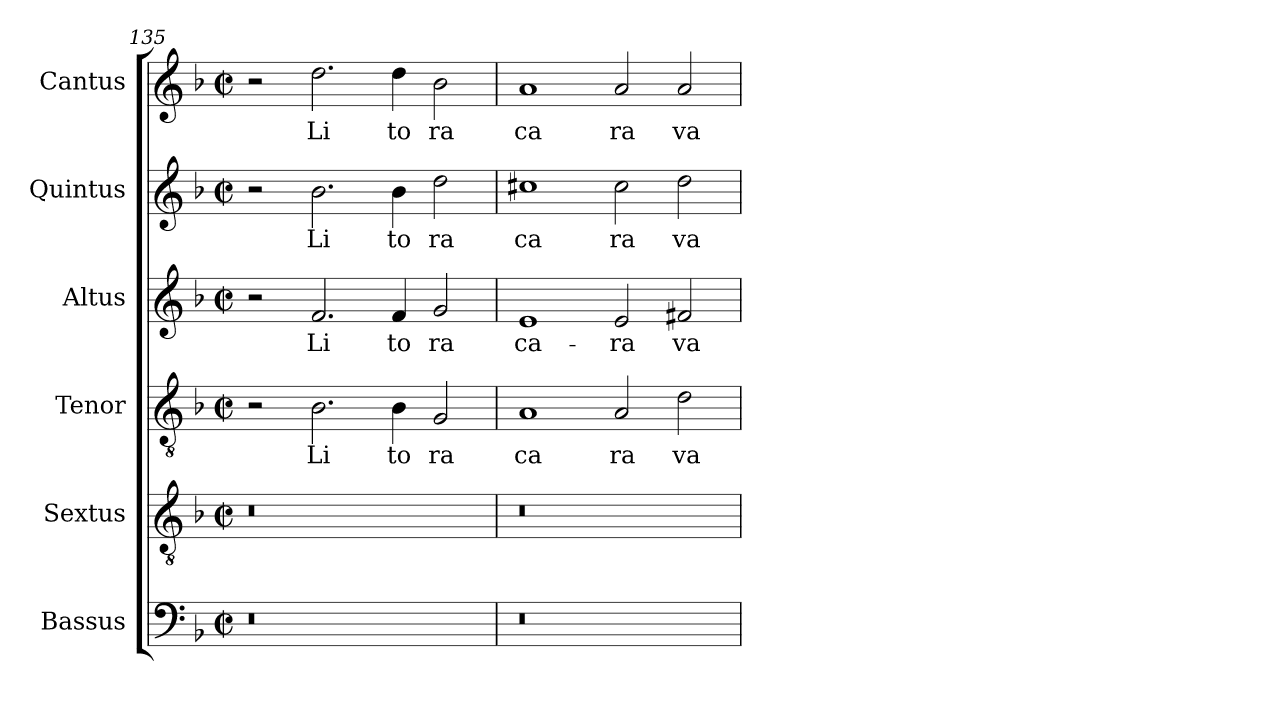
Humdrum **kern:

**kern	**kern	**kern	**text	**kern	**text	**kern	**text	**kern	**text
*part6	*part5	*part4	*part4	*part3	*part3	*part2	*part2	*part1	*part1
*staff6	*staff5	*staff4	*staff4	*staff3	*staff3	*staff2	*staff2	*staff1	*staff1
*I"Bassus	*I"Sextus	*I"Tenor	*	*I"Altus	*	*I"Quintus	*	*I"Cantus	*
*I'Bassus	*	*I'Tenor	*	*I'Altus	*	*I'Quintus	*	*I'Cantus	*
*clefF4	*clefGv2	*clefGv2	*	*clefG2	*	*clefG2	*	*clefG2	*
*k[b-]	*k[b-]	*k[b-]	*	*k[b-]	*	*k[b-]	*	*k[b-]	*
*F:	*F:	*F:	*	*F:	*	*F:	*	*F:	*
*M2/2	*M2/2	*M2/2	*	*M2/2	*	*M2/2	*	*M2/2	*
*met(c|)	*met(c|)	*met(c|)	*	*met(c|)	*	*met(c|)	*	*met(c|)	*
=135	=135	=135	=135	=135	=135	=135	=135	=135	=135
0r	0r	2r	.	2r	.	2r	.	2r	.
!	!	!	!LO:LY:b:cj	!	!LO:LY:b:cj	!	!LO:LY:b:cj	!	!LO:LY:b:cj
.	.	2.B-\	Li	2.f/	Li	2.b-\	Li	2.dd\	Li
!	!	!	!LO:LY:b:cj	!	!LO:LY:b:cj	!	!LO:LY:b:cj	!	!LO:LY:b:cj
.	.	4B-\	to	4f/	to	4b-\	to	4dd\	to
!	!	!	!LO:LY:b:cj	!	!LO:LY:b:cj	!	!LO:LY:b:cj	!	!LO:LY:b:cj
.	.	2G/	ra	2g/	ra	2dd\	ra	2b-\	ra
!!LO:LB:g=z
=136	=136	=136	=136	=136	=136	=136	=136	=136	=136
!	!	!	!LO:LY:b:cj	!	!LO:LY:b:cj	!	!LO:LY:b:cj	!	!LO:LY:b:cj
0r	0r	1A	ca	1e	ca-	1cc#X	ca	1a	ca
!	!	!	!LO:LY:b:cj	!	!LO:LY:b:cj	!	!LO:LY:b:cj	!	!LO:LY:b:cj
.	.	2A/	ra	2e/	-ra	2cc#\	ra	2a/	ra
!	!	!	!LO:LY:b:cj	!	!LO:LY:b:cj	!	!LO:LY:b:cj	!	!LO:LY:b:cj
.	.	2d\	va	2f#X/	va-	2dd\	va	2a/	va
=	=	=	=	=	=	=	=	=	=
*-	*-	*-	*-	*-	*-	*-	*-	*-	*-
